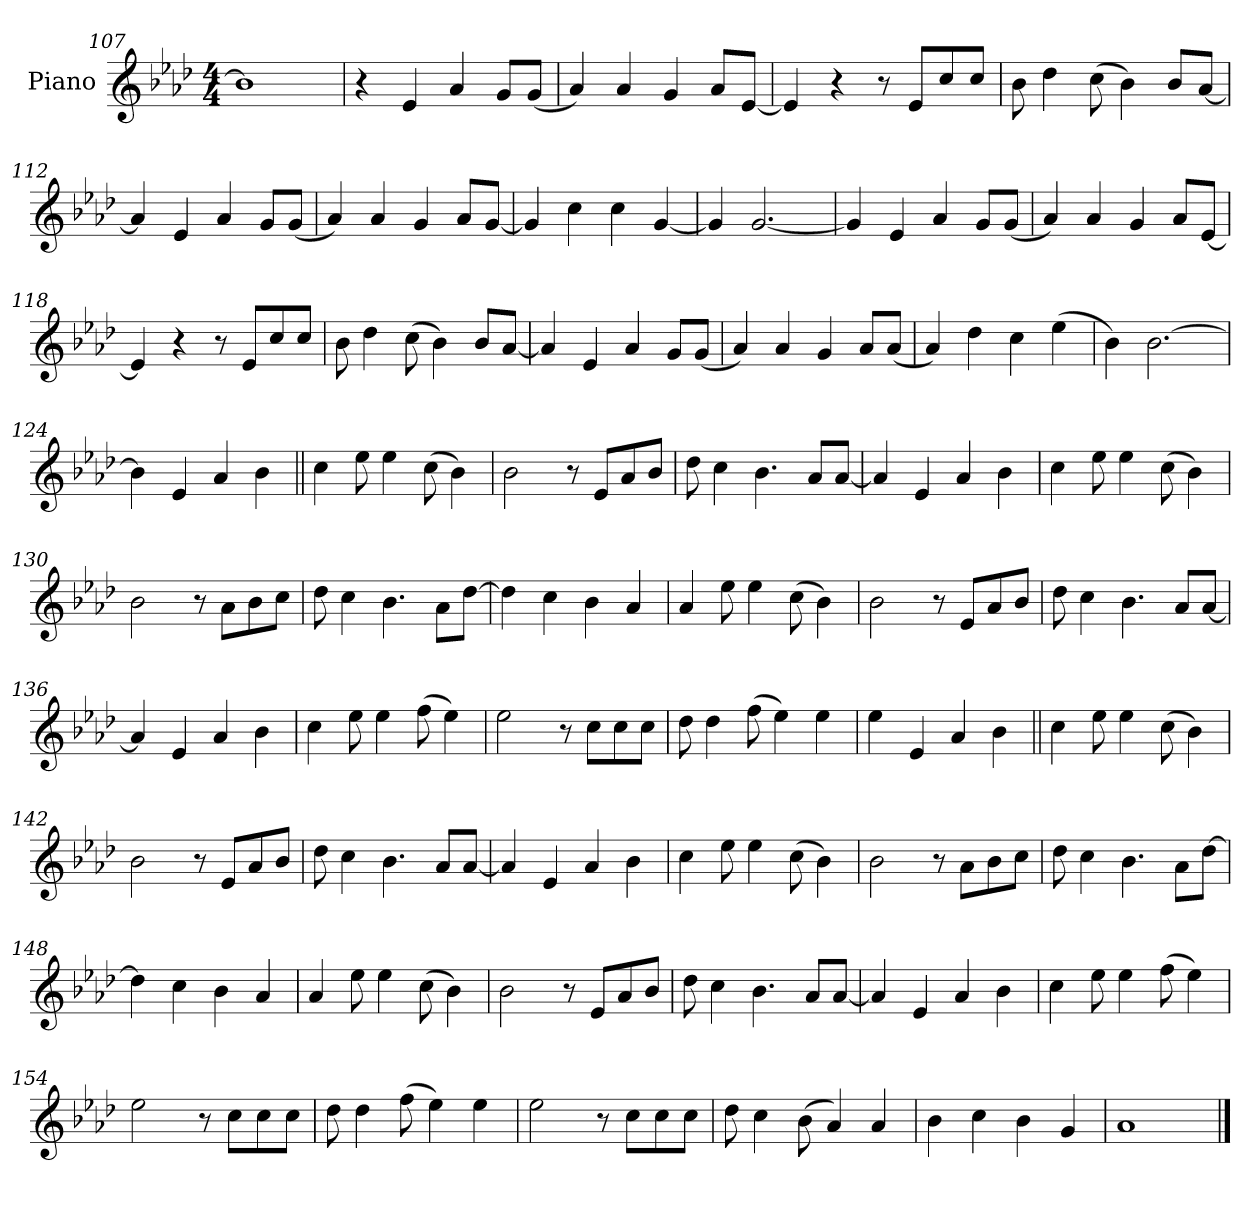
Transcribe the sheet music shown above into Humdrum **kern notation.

**kern
*part1
*staff1
*I"Piano
*I'Pno.
*clefG2
*k[b-e-a-d-]
*M4/4
=107
1b-]
=108
4r
4e-
4a-
8gL
(8gJ
=109
4a-)
4a-
4g
8a-L
[8e-J
=110
4e-]
4r
8r
8e-L
8cc
8ccJ
=111
8b-
4dd-
(8cc
4b-)
8b-L
[8a-J
=112
4a-]
4e-
4a-
8gL
(8gJ
=113
4a-)
4a-
4g
8a-L
[8gJ
=114
4g]
4cc
4cc
[4g
=115
4g]
[2.g
=116
4g]
4e-
4a-
8gL
(8gJ
=117
4a-)
4a-
4g
8a-L
[8e-J
=118
4e-]
4r
8r
8e-L
8cc
8ccJ
=119
8b-
4dd-
(8cc
4b-)
8b-L
[8a-J
=120
4a-]
4e-
4a-
8gL
(8gJ
=121
4a-)
4a-
4g
8a-L
(8a-J
=122
4a-)
4dd-
4cc
(4ee-
=123
4b-)
[2.b-
=124
4b-]
4e-
4a-
4b-
=125||
4cc
8ee-
4ee-
(8cc
4b-)
=126
2b-
8r
8e-L
8a-
8b-J
=127
8dd-
4cc
4.b-
8a-L
[8a-J
=128
4a-]
4e-
4a-
4b-
=129
4cc
8ee-
4ee-
(8cc
4b-)
=130
2b-
8r
8a-L
8b-
8ccJ
=131
8dd-
4cc
4.b-
8a-L
[8dd-J
=132
4dd-]
4cc
4b-
4a-
=133
4a-
8ee-
4ee-
(8cc
4b-)
=134
2b-
8r
8e-L
8a-
8b-J
=135
8dd-
4cc
4.b-
8a-L
[8a-J
=136
4a-]
4e-
4a-
4b-
=137
4cc
8ee-
4ee-
(8ff
4ee-)
=138
2ee-
8r
8ccL
8cc
8ccJ
=139
8dd-
4dd-
(8ff
4ee-)
4ee-
=140
4ee-
4e-
4a-
4b-
=141||
4cc
8ee-
4ee-
(8cc
4b-)
=142
2b-
8r
8e-L
8a-
8b-J
=143
8dd-
4cc
4.b-
8a-L
[8a-J
=144
4a-]
4e-
4a-
4b-
=145
4cc
8ee-
4ee-
(8cc
4b-)
=146
2b-
8r
8a-L
8b-
8ccJ
=147
8dd-
4cc
4.b-
8a-L
[8dd-J
=148
4dd-]
4cc
4b-
4a-
=149
4a-
8ee-
4ee-
(8cc
4b-)
=150
2b-
8r
8e-L
8a-
8b-J
=151
8dd-
4cc
4.b-
8a-L
[8a-J
=152
4a-]
4e-
4a-
4b-
=153
4cc
8ee-
4ee-
(8ff
4ee-)
=154
2ee-
8r
8ccL
8cc
8ccJ
=155
8dd-
4dd-
(8ff
4ee-)
4ee-
=156
2ee-
8r
8ccL
8cc
8ccJ
=157
8dd-
4cc
(8b-
4a-)
4a-
=158
4b-
4cc
4b-
4g
=159
1a-
==
*-
